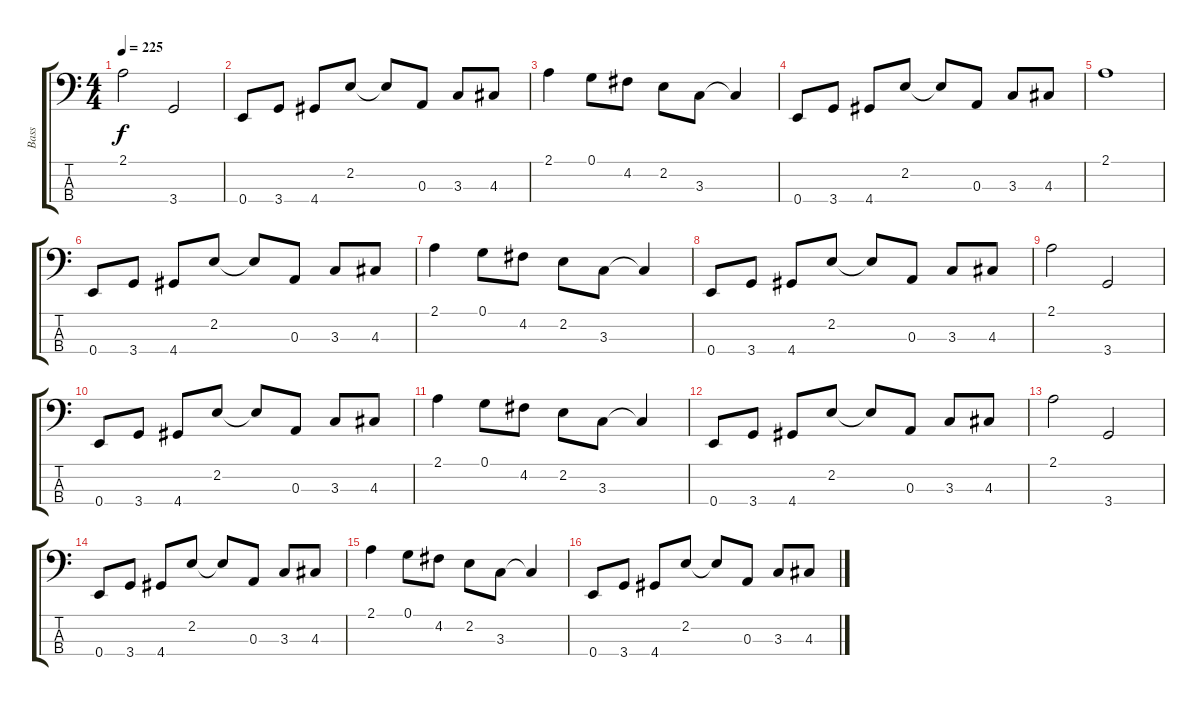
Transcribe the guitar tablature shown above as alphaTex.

\track ("Bass" "Bass") {instrument electricbasspick}
\staff {score tabs}
\tuning (G2 D2 A1 E1) {hide}
\ts (4 4)
\tempo 225
\clef f4
\ks c
2.1.2{dy f} 3.4.2 |
0.4.8 3.4.8 4.4.8 2.2.8 2.2{t}.8 0.3.8 3.3.8 4.3.8 |
2.1.4 0.1.8 4.2.8 2.2.8 3.3.8 3.3{t}.4 |
0.4.8 3.4.8 4.4.8 2.2.8 2.2{t}.8 0.3.8 3.3.8 4.3.8 |
2.1.1 |
0.4.8 3.4.8 4.4.8 2.2.8 2.2{t}.8 0.3.8 3.3.8 4.3.8 |
2.1.4 0.1.8 4.2.8 2.2.8 3.3.8 3.3{t}.4 |
0.4.8 3.4.8 4.4.8 2.2.8 2.2{t}.8 0.3.8 3.3.8 4.3.8 |
2.1.2 3.4.2 |
0.4.8 3.4.8 4.4.8 2.2.8 2.2{t}.8 0.3.8 3.3.8 4.3.8 |
2.1.4 0.1.8 4.2.8 2.2.8 3.3.8 3.3{t}.4 |
0.4.8 3.4.8 4.4.8 2.2.8 2.2{t}.8 0.3.8 3.3.8 4.3.8 |
2.1.2 3.4.2 |
0.4.8 3.4.8 4.4.8 2.2.8 2.2{t}.8 0.3.8 3.3.8 4.3.8 |
2.1.4 0.1.8 4.2.8 2.2.8 3.3.8 3.3{t}.4 |
0.4.8 3.4.8 4.4.8 2.2.8 2.2{t}.8 0.3.8 3.3.8 4.3.8
